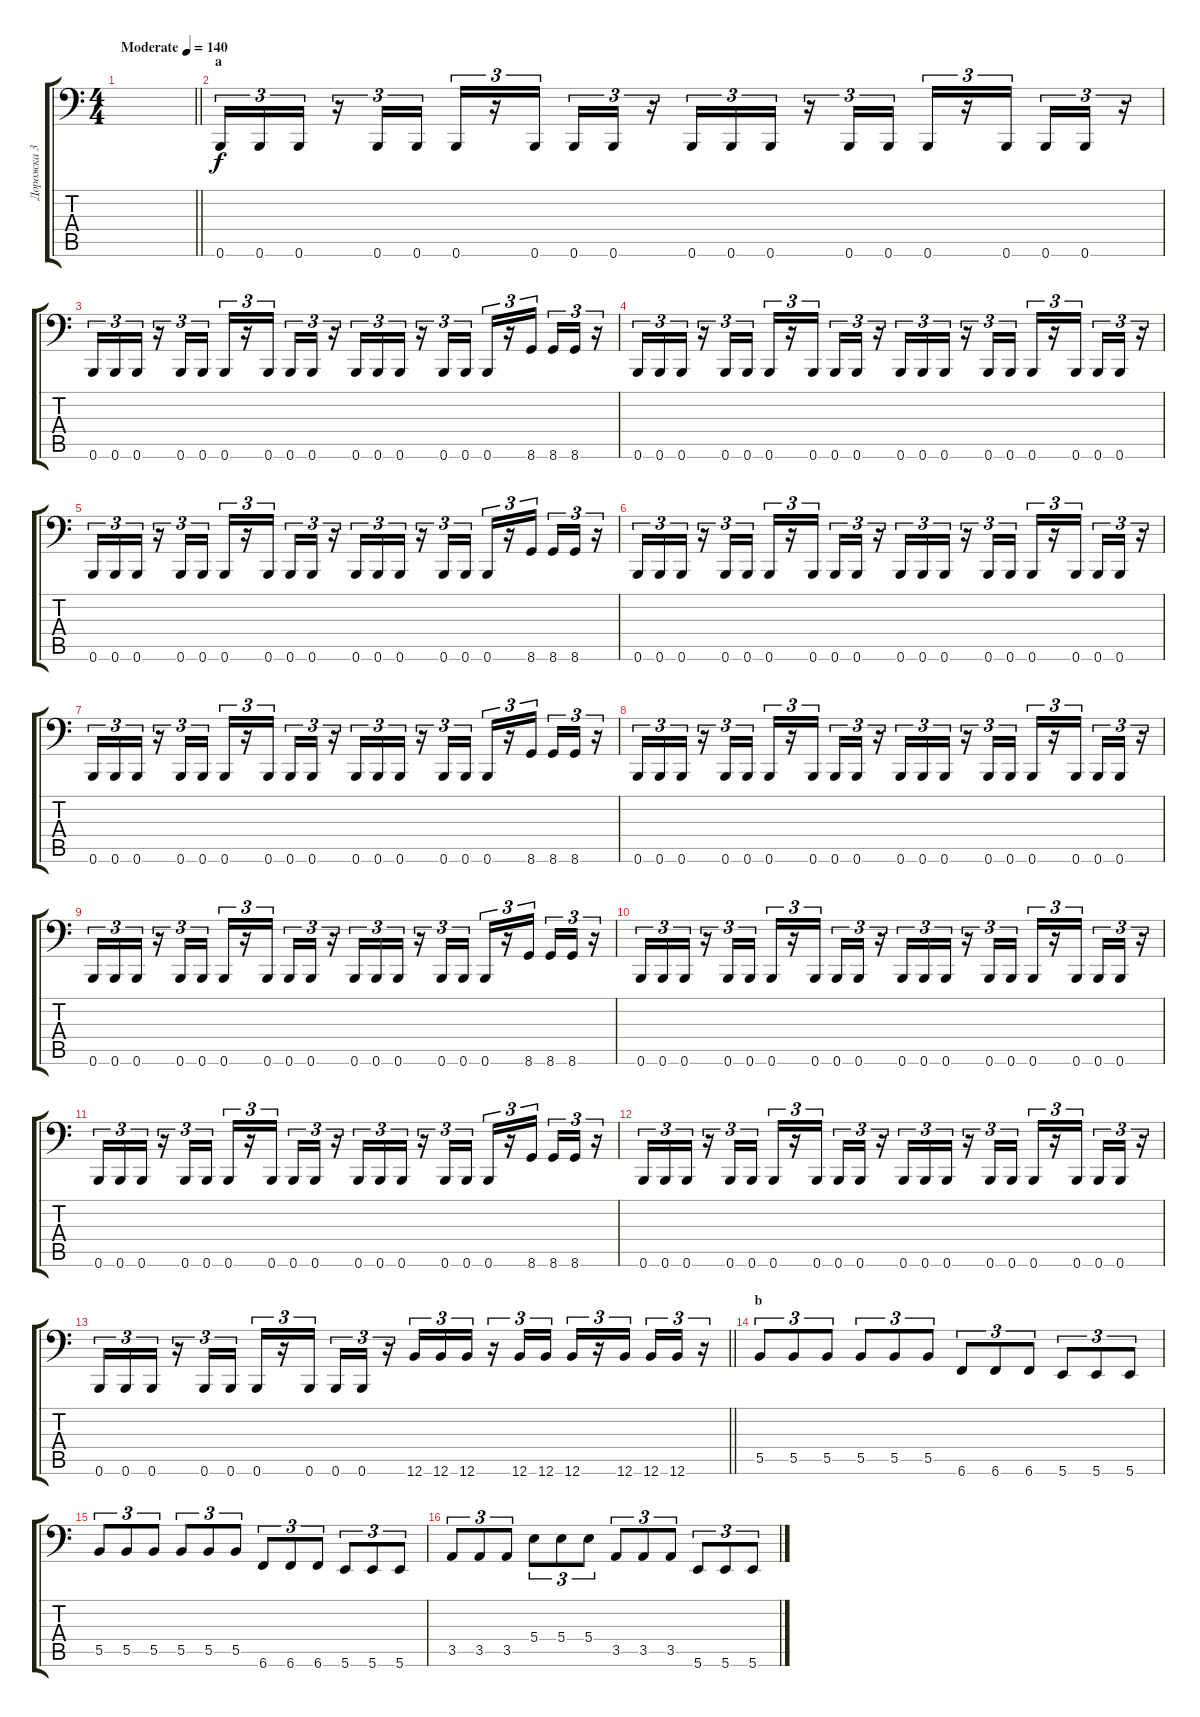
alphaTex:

\track ("Дорожка 3" "Дорожка 3") {instrument electricbassfinger}
\staff {score tabs}
\tuning (Db3 Ab2 E2 B1 Gb1 B0) {hide}
\ts (4 4)
\tempo (140 "Moderate")
\clef f4
\barLineRight lightlight
\ks c
|
\section ("" "a")
0.6.16{tu (3 2)} 0.6.16{tu (3 2)} 0.6.16{tu (3 2)} r.16{tu (3 2)} 0.6.16{tu (3 2)} 0.6.16{tu (3 2)} 0.6.16{tu (3 2)} r.16{tu (3 2)} 0.6.16{tu (3 2) beam splitsecondary} 0.6.16{tu (3 2)} 0.6.16{tu (3 2)} r.16{tu (3 2)} 0.6.16{tu (3 2)} 0.6.16{tu (3 2)} 0.6.16{tu (3 2)} r.16{tu (3 2)} 0.6.16{tu (3 2)} 0.6.16{tu (3 2)} 0.6.16{tu (3 2)} r.16{tu (3 2)} 0.6.16{tu (3 2) beam splitsecondary} 0.6.16{tu (3 2)} 0.6.16{tu (3 2)} r.16{tu (3 2)} |
0.6.16{tu (3 2)} 0.6.16{tu (3 2)} 0.6.16{tu (3 2)} r.16{tu (3 2)} 0.6.16{tu (3 2)} 0.6.16{tu (3 2)} 0.6.16{tu (3 2)} r.16{tu (3 2)} 0.6.16{tu (3 2) beam splitsecondary} 0.6.16{tu (3 2)} 0.6.16{tu (3 2)} r.16{tu (3 2)} 0.6.16{tu (3 2)} 0.6.16{tu (3 2)} 0.6.16{tu (3 2)} r.16{tu (3 2)} 0.6.16{tu (3 2)} 0.6.16{tu (3 2)} 0.6.16{tu (3 2)} r.16{tu (3 2)} 8.6.16{tu (3 2) beam splitsecondary} 8.6.16{tu (3 2)} 8.6.16{tu (3 2)} r.16{tu (3 2)} |
0.6.16{tu (3 2)} 0.6.16{tu (3 2)} 0.6.16{tu (3 2)} r.16{tu (3 2)} 0.6.16{tu (3 2)} 0.6.16{tu (3 2)} 0.6.16{tu (3 2)} r.16{tu (3 2)} 0.6.16{tu (3 2) beam splitsecondary} 0.6.16{tu (3 2)} 0.6.16{tu (3 2)} r.16{tu (3 2)} 0.6.16{tu (3 2)} 0.6.16{tu (3 2)} 0.6.16{tu (3 2)} r.16{tu (3 2)} 0.6.16{tu (3 2)} 0.6.16{tu (3 2)} 0.6.16{tu (3 2)} r.16{tu (3 2)} 0.6.16{tu (3 2) beam splitsecondary} 0.6.16{tu (3 2)} 0.6.16{tu (3 2)} r.16{tu (3 2)} |
0.6.16{tu (3 2)} 0.6.16{tu (3 2)} 0.6.16{tu (3 2)} r.16{tu (3 2)} 0.6.16{tu (3 2)} 0.6.16{tu (3 2)} 0.6.16{tu (3 2)} r.16{tu (3 2)} 0.6.16{tu (3 2) beam splitsecondary} 0.6.16{tu (3 2)} 0.6.16{tu (3 2)} r.16{tu (3 2)} 0.6.16{tu (3 2)} 0.6.16{tu (3 2)} 0.6.16{tu (3 2)} r.16{tu (3 2)} 0.6.16{tu (3 2)} 0.6.16{tu (3 2)} 0.6.16{tu (3 2)} r.16{tu (3 2)} 8.6.16{tu (3 2) beam splitsecondary} 8.6.16{tu (3 2)} 8.6.16{tu (3 2)} r.16{tu (3 2)} |
0.6.16{tu (3 2)} 0.6.16{tu (3 2)} 0.6.16{tu (3 2)} r.16{tu (3 2)} 0.6.16{tu (3 2)} 0.6.16{tu (3 2)} 0.6.16{tu (3 2)} r.16{tu (3 2)} 0.6.16{tu (3 2) beam splitsecondary} 0.6.16{tu (3 2)} 0.6.16{tu (3 2)} r.16{tu (3 2)} 0.6.16{tu (3 2)} 0.6.16{tu (3 2)} 0.6.16{tu (3 2)} r.16{tu (3 2)} 0.6.16{tu (3 2)} 0.6.16{tu (3 2)} 0.6.16{tu (3 2)} r.16{tu (3 2)} 0.6.16{tu (3 2) beam splitsecondary} 0.6.16{tu (3 2)} 0.6.16{tu (3 2)} r.16{tu (3 2)} |
0.6.16{tu (3 2)} 0.6.16{tu (3 2)} 0.6.16{tu (3 2)} r.16{tu (3 2)} 0.6.16{tu (3 2)} 0.6.16{tu (3 2)} 0.6.16{tu (3 2)} r.16{tu (3 2)} 0.6.16{tu (3 2) beam splitsecondary} 0.6.16{tu (3 2)} 0.6.16{tu (3 2)} r.16{tu (3 2)} 0.6.16{tu (3 2)} 0.6.16{tu (3 2)} 0.6.16{tu (3 2)} r.16{tu (3 2)} 0.6.16{tu (3 2)} 0.6.16{tu (3 2)} 0.6.16{tu (3 2)} r.16{tu (3 2)} 8.6.16{tu (3 2) beam splitsecondary} 8.6.16{tu (3 2)} 8.6.16{tu (3 2)} r.16{tu (3 2)} |
0.6.16{tu (3 2)} 0.6.16{tu (3 2)} 0.6.16{tu (3 2)} r.16{tu (3 2)} 0.6.16{tu (3 2)} 0.6.16{tu (3 2)} 0.6.16{tu (3 2)} r.16{tu (3 2)} 0.6.16{tu (3 2) beam splitsecondary} 0.6.16{tu (3 2)} 0.6.16{tu (3 2)} r.16{tu (3 2)} 0.6.16{tu (3 2)} 0.6.16{tu (3 2)} 0.6.16{tu (3 2)} r.16{tu (3 2)} 0.6.16{tu (3 2)} 0.6.16{tu (3 2)} 0.6.16{tu (3 2)} r.16{tu (3 2)} 0.6.16{tu (3 2) beam splitsecondary} 0.6.16{tu (3 2)} 0.6.16{tu (3 2)} r.16{tu (3 2)} |
0.6.16{tu (3 2)} 0.6.16{tu (3 2)} 0.6.16{tu (3 2)} r.16{tu (3 2)} 0.6.16{tu (3 2)} 0.6.16{tu (3 2)} 0.6.16{tu (3 2)} r.16{tu (3 2)} 0.6.16{tu (3 2) beam splitsecondary} 0.6.16{tu (3 2)} 0.6.16{tu (3 2)} r.16{tu (3 2)} 0.6.16{tu (3 2)} 0.6.16{tu (3 2)} 0.6.16{tu (3 2)} r.16{tu (3 2)} 0.6.16{tu (3 2)} 0.6.16{tu (3 2)} 0.6.16{tu (3 2)} r.16{tu (3 2)} 8.6.16{tu (3 2) beam splitsecondary} 8.6.16{tu (3 2)} 8.6.16{tu (3 2)} r.16{tu (3 2)} |
0.6.16{tu (3 2)} 0.6.16{tu (3 2)} 0.6.16{tu (3 2)} r.16{tu (3 2)} 0.6.16{tu (3 2)} 0.6.16{tu (3 2)} 0.6.16{tu (3 2)} r.16{tu (3 2)} 0.6.16{tu (3 2) beam splitsecondary} 0.6.16{tu (3 2)} 0.6.16{tu (3 2)} r.16{tu (3 2)} 0.6.16{tu (3 2)} 0.6.16{tu (3 2)} 0.6.16{tu (3 2)} r.16{tu (3 2)} 0.6.16{tu (3 2)} 0.6.16{tu (3 2)} 0.6.16{tu (3 2)} r.16{tu (3 2)} 0.6.16{tu (3 2) beam splitsecondary} 0.6.16{tu (3 2)} 0.6.16{tu (3 2)} r.16{tu (3 2)} |
0.6.16{tu (3 2)} 0.6.16{tu (3 2)} 0.6.16{tu (3 2)} r.16{tu (3 2)} 0.6.16{tu (3 2)} 0.6.16{tu (3 2)} 0.6.16{tu (3 2)} r.16{tu (3 2)} 0.6.16{tu (3 2) beam splitsecondary} 0.6.16{tu (3 2)} 0.6.16{tu (3 2)} r.16{tu (3 2)} 0.6.16{tu (3 2)} 0.6.16{tu (3 2)} 0.6.16{tu (3 2)} r.16{tu (3 2)} 0.6.16{tu (3 2)} 0.6.16{tu (3 2)} 0.6.16{tu (3 2)} r.16{tu (3 2)} 8.6.16{tu (3 2) beam splitsecondary} 8.6.16{tu (3 2)} 8.6.16{tu (3 2)} r.16{tu (3 2)} |
0.6.16{tu (3 2)} 0.6.16{tu (3 2)} 0.6.16{tu (3 2)} r.16{tu (3 2)} 0.6.16{tu (3 2)} 0.6.16{tu (3 2)} 0.6.16{tu (3 2)} r.16{tu (3 2)} 0.6.16{tu (3 2) beam splitsecondary} 0.6.16{tu (3 2)} 0.6.16{tu (3 2)} r.16{tu (3 2)} 0.6.16{tu (3 2)} 0.6.16{tu (3 2)} 0.6.16{tu (3 2)} r.16{tu (3 2)} 0.6.16{tu (3 2)} 0.6.16{tu (3 2)} 0.6.16{tu (3 2)} r.16{tu (3 2)} 0.6.16{tu (3 2) beam splitsecondary} 0.6.16{tu (3 2)} 0.6.16{tu (3 2)} r.16{tu (3 2)} |
\barLineRight lightlight
0.6.16{tu (3 2)} 0.6.16{tu (3 2)} 0.6.16{tu (3 2)} r.16{tu (3 2)} 0.6.16{tu (3 2)} 0.6.16{tu (3 2)} 0.6.16{tu (3 2)} r.16{tu (3 2)} 0.6.16{tu (3 2) beam splitsecondary} 0.6.16{tu (3 2)} 0.6.16{tu (3 2)} r.16{tu (3 2)} 12.6.16{tu (3 2)} 12.6.16{tu (3 2)} 12.6.16{tu (3 2)} r.16{tu (3 2)} 12.6.16{tu (3 2)} 12.6.16{tu (3 2)} 12.6.16{tu (3 2)} r.16{tu (3 2)} 12.6.16{tu (3 2) beam splitsecondary} 12.6.16{tu (3 2)} 12.6.16{tu (3 2)} r.16{tu (3 2)} |
\section ("" "b")
5.5.8{tu (3 2)} 5.5.8{tu (3 2)} 5.5.8{tu (3 2)} 5.5.8{tu (3 2)} 5.5.8{tu (3 2)} 5.5.8{tu (3 2)} 6.6.8{tu (3 2)} 6.6.8{tu (3 2)} 6.6.8{tu (3 2)} 5.6.8{tu (3 2)} 5.6.8{tu (3 2)} 5.6.8{tu (3 2)} |
5.5.8{tu (3 2)} 5.5.8{tu (3 2)} 5.5.8{tu (3 2)} 5.5.8{tu (3 2)} 5.5.8{tu (3 2)} 5.5.8{tu (3 2)} 6.6.8{tu (3 2)} 6.6.8{tu (3 2)} 6.6.8{tu (3 2)} 5.6.8{tu (3 2)} 5.6.8{tu (3 2)} 5.6.8{tu (3 2)} |
3.5.8{tu (3 2)} 3.5.8{tu (3 2)} 3.5.8{tu (3 2)} 5.4.8{tu (3 2)} 5.4.8{tu (3 2)} 5.4.8{tu (3 2)} 3.5.8{tu (3 2)} 3.5.8{tu (3 2)} 3.5.8{tu (3 2)} 5.6.8{tu (3 2)} 5.6.8{tu (3 2)} 5.6.8{tu (3 2)}
